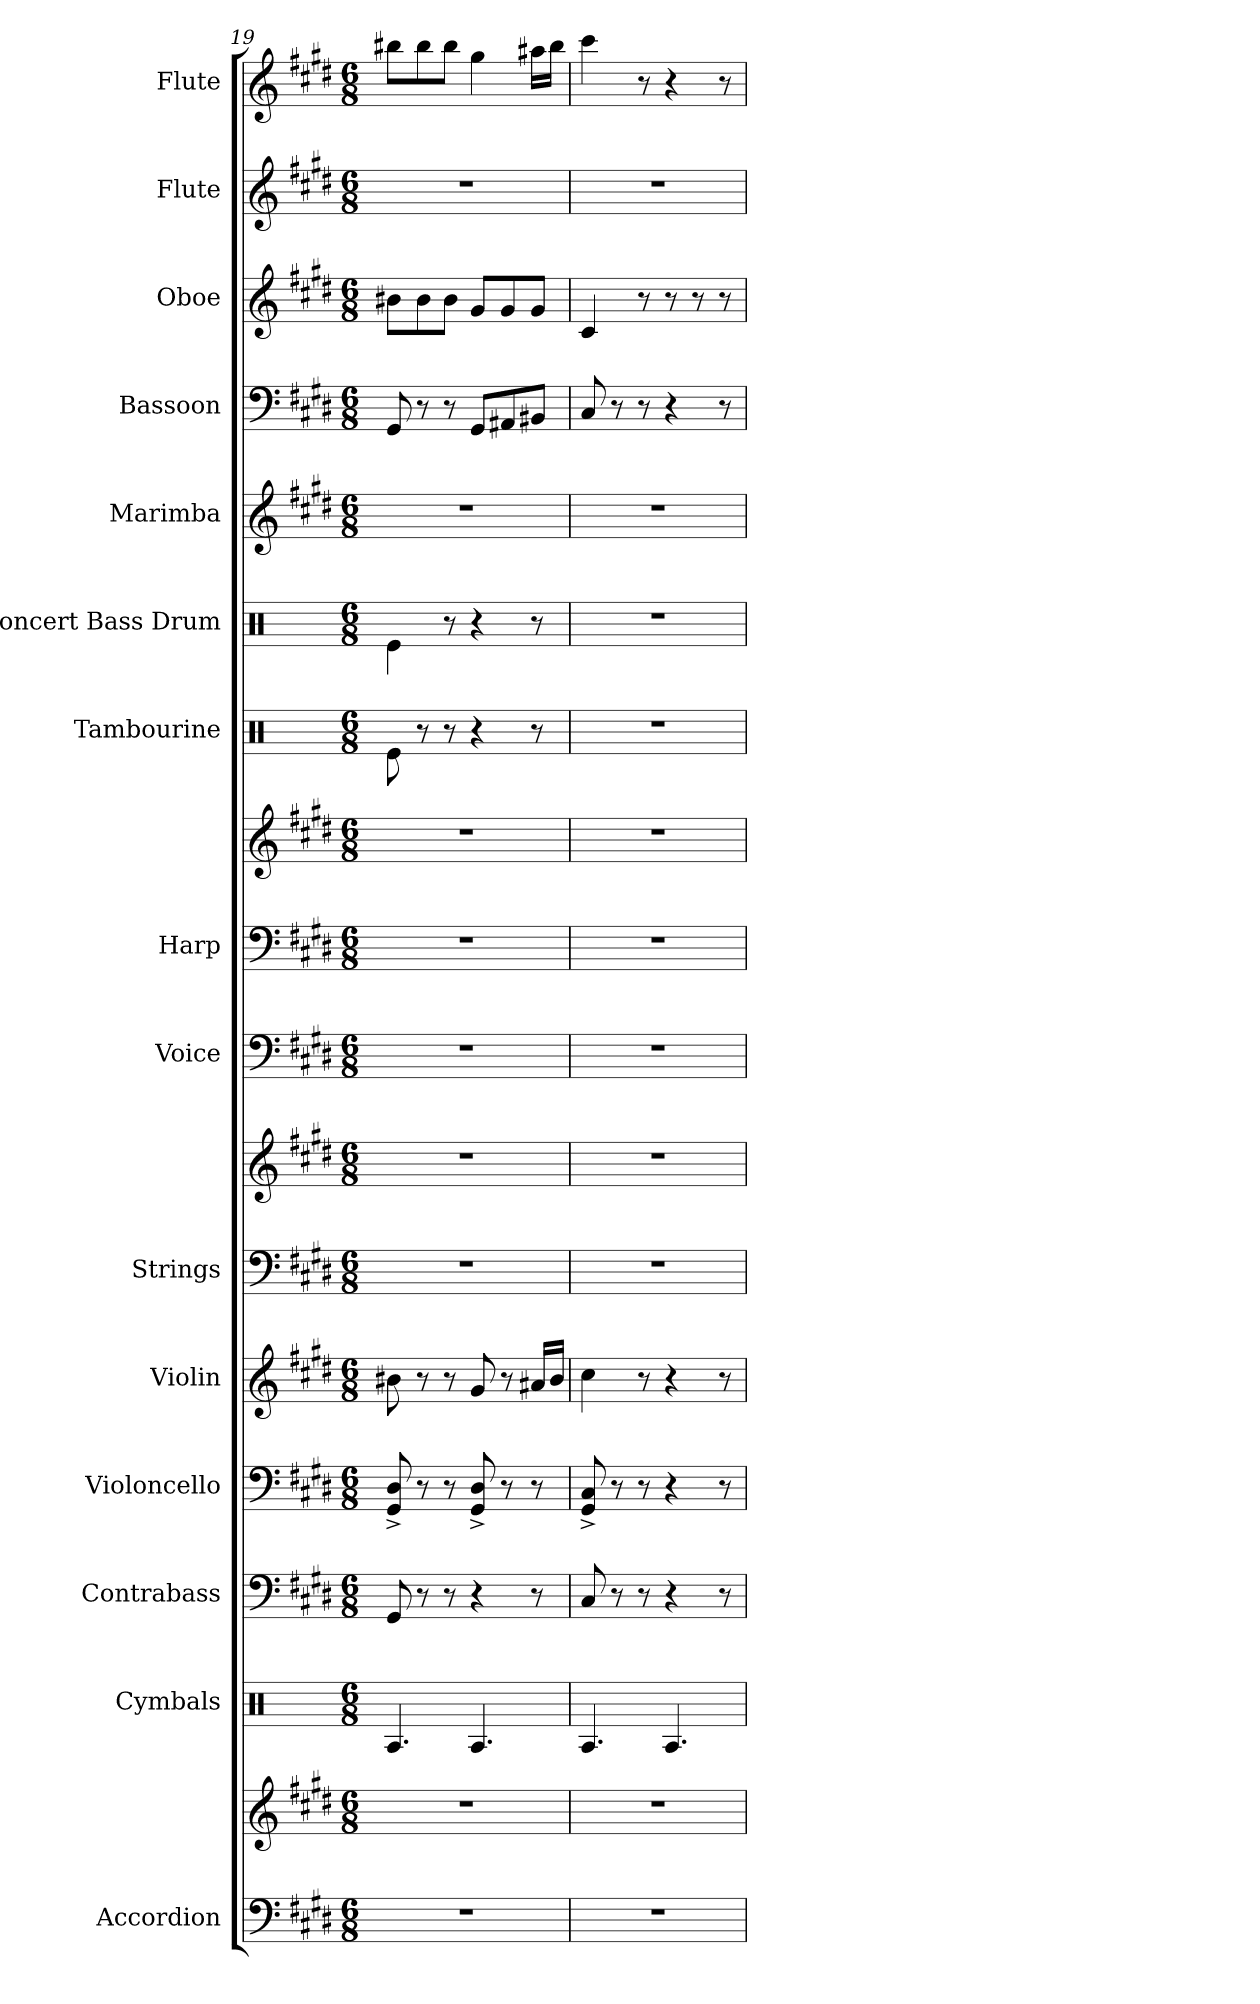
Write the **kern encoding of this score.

**kern	**kern	**kern	**kern	**kern	**kern	**kern	**kern	**kern	**kern	**kern	**kern	**kern	**kern	**kern	**kern	**kern	**kern
*part15	*part15	*part14	*part13	*part12	*part11	*part10	*part10	*part9	*part8	*part8	*part7	*part6	*part5	*part4	*part3	*part2	*part1
*staff18	*staff17	*staff16	*staff15	*staff14	*staff13	*staff12	*staff11	*staff10	*staff9	*staff8	*staff7	*staff6	*staff5	*staff4	*staff3	*staff2	*staff1
*I"Accordion	*	*I"Cymbals	*I"Contrabass	*I"Violoncello	*I"Violin	*I"Strings	*	*I"Voice	*I"Harp	*	*I"Tambourine	*I"Concert Bass Drum	*I"Marimba	*I"Bassoon	*I"Oboe	*I"Flute	*I"Flute
*I'Acc.	*	*I'Cym.	*I'Cb.	*I'Vc.	*I'Vln.	*I'St.	*	*I'Vo.	*I'Hrp.	*	*I'Tamb.	*I'Con. BD	*I'Mrm.	*I'Bsn.	*I'Ob.	*I'Fl.	*I'Fl.
*clefF4	*clefG2	*clefX	*clefF4	*clefF4	*clefG2	*clefF4	*clefG2	*clefF4	*clefF4	*clefG2	*clefX	*clefX	*clefG2	*clefF4	*clefG2	*clefG2	*clefG2
*	*	*	*ITrd7c12	*	*	*	*	*	*	*	*	*	*	*	*	*	*
*k[f#c#g#d#]	*k[f#c#g#d#]	*k[]	*k[f#c#g#d#]	*k[f#c#g#d#]	*k[f#c#g#d#]	*k[f#c#g#d#]	*k[f#c#g#d#]	*k[f#c#g#d#]	*k[f#c#g#d#]	*k[f#c#g#d#]	*k[]	*k[]	*k[f#c#g#d#]	*k[f#c#g#d#]	*k[f#c#g#d#]	*k[f#c#g#d#]	*k[f#c#g#d#]
*M6/8	*M6/8	*M6/8	*M6/8	*M6/8	*M6/8	*M6/8	*M6/8	*M6/8	*M6/8	*M6/8	*M6/8	*M6/8	*M6/8	*M6/8	*M6/8	*M6/8	*M6/8
=19	=19	=19	=19	=19	=19	=19	=19	=19	=19	=19	=19	=19	=19	=19	=19	=19	=19
2.r	2.r	4.RA/	8GGG#/	8GG#/^ 8D#/^	8b#X\	2.r	2.r	2.r	2.r	2.r	8Re\	4Re\	2.r	8GG#/	8b#X\L	2.r	8bb#X\L
.	.	.	8r	8r	8r	.	.	.	.	.	8r	.	.	8r	8b#\	.	8bb#\
.	.	.	8r	8r	8r	.	.	.	.	.	8r	8r	.	8r	8b#\J	.	8bb#\J
.	.	4.RA/	4r	8GG#/^ 8D#/^	8g#/	.	.	.	.	.	4r	4r	.	8GG#/L	8g#/L	.	4gg#\
.	.	.	.	8r	8r	.	.	.	.	.	.	.	.	8AA#X/	8g#/	.	.
.	.	.	8r	8r	16a#X/LL	.	.	.	.	.	8r	8r	.	8BB#X/J	8g#/J	.	16aa#X\LL
.	.	.	.	.	16b#/JJ	.	.	.	.	.	.	.	.	.	.	.	16bb#\JJ
=20	=20	=20	=20	=20	=20	=20	=20	=20	=20	=20	=20	=20	=20	=20	=20	=20	=20
2.r	2.r	4.RA/	8CC#/	8GG#/^ 8C#/^	4cc#\	2.r	2.r	2.r	2.r	2.r	2.r	2.r	2.r	8C#/	4c#/	2.r	4ccc#\
.	.	.	8r	8r	.	.	.	.	.	.	.	.	.	8r	.	.	.
.	.	.	8r	8r	8r	.	.	.	.	.	.	.	.	8r	8r	.	8r
.	.	4.RA/	4r	4r	4r	.	.	.	.	.	.	.	.	4r	8r	.	4r
.	.	.	.	.	.	.	.	.	.	.	.	.	.	.	8r	.	.
.	.	.	8r	8r	8r	.	.	.	.	.	.	.	.	8r	8r	.	8r
=	=	=	=	=	=	=	=	=	=	=	=	=	=	=	=	=	=
*-	*-	*-	*-	*-	*-	*-	*-	*-	*-	*-	*-	*-	*-	*-	*-	*-	*-
